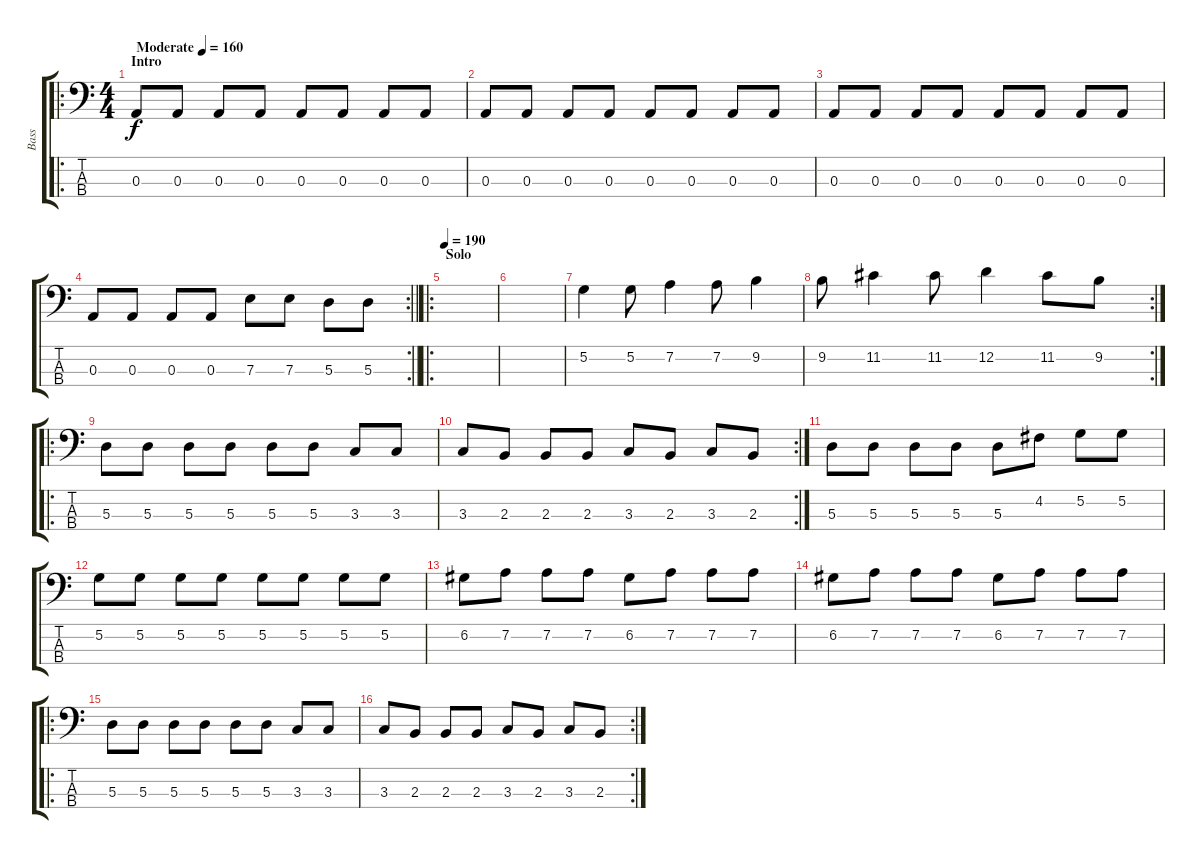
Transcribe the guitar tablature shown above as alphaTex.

\track ("Bass" "Bass") {instrument electricbassfinger}
\staff {score tabs}
\tuning (G2 D2 A1 E1) {hide}
\ro
\ts (4 4)
\section ("" "Intro")
\tempo (160 "Moderate")
\clef f4
\ks c
0.3.8{dy f instrument electricbassfinger} 0.3.8 0.3.8 0.3.8 0.3.8 0.3.8 0.3.8 0.3.8 |
0.3.8 0.3.8 0.3.8 0.3.8 0.3.8 0.3.8 0.3.8 0.3.8 |
0.3.8 0.3.8 0.3.8 0.3.8 0.3.8 0.3.8 0.3.8 0.3.8 |
\rc 2
\barLineRight lightlight
0.3.8 0.3.8 0.3.8 0.3.8 7.3.8 7.3.8 5.3.8 5.3.8 |
\ro
\section ("" "Solo")
\tempo 190
|
|
5.2.4 5.2.8 7.2.4 7.2.8 9.2.4 |
\rc 2
9.2.8 11.2.4 11.2.8 12.2.4 11.2.8 9.2.8 |
\ro
5.3.8 5.3.8 5.3.8 5.3.8 5.3.8 5.3.8 3.3.8 3.3.8 |
\rc 2
3.3.8 2.3.8 2.3.8 2.3.8 3.3.8 2.3.8 3.3.8 2.3.8 |
5.3.8 5.3.8 5.3.8 5.3.8 5.3.8 4.2.8 5.2.8 5.2.8 |
5.2.8 5.2.8 5.2.8 5.2.8 5.2.8 5.2.8 5.2.8 5.2.8 |
6.2.8 7.2.8 7.2.8 7.2.8 6.2.8 7.2.8 7.2.8 7.2.8 |
6.2.8 7.2.8 7.2.8 7.2.8 6.2.8 7.2.8 7.2.8 7.2.8 |
\ro
5.3.8 5.3.8 5.3.8 5.3.8 5.3.8 5.3.8 3.3.8 3.3.8 |
\rc 2
3.3.8 2.3.8 2.3.8 2.3.8 3.3.8 2.3.8 3.3.8 2.3.8
